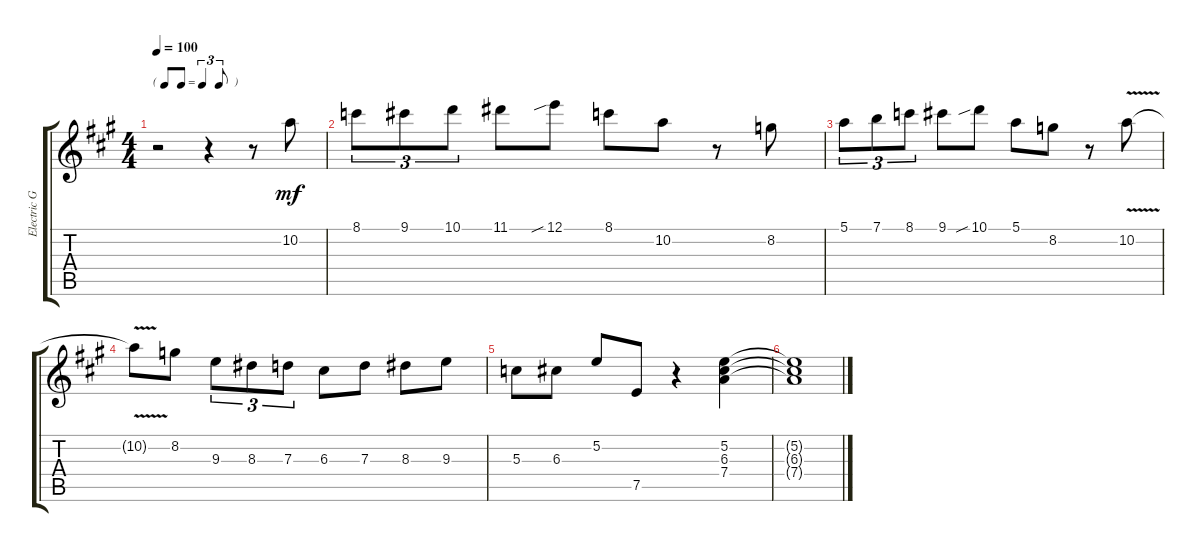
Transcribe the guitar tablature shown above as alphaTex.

\track ("Electric Guitar" "Electric G") {instrument electricguitarclean}
\staff {score tabs}
\tuning (E4 B3 G3 D3 A2 E2) {hide}
\ts (4 4)
\tf triplet8th
\tempo 100
\clef g2
\ks a
r.2{dy mf instrument electricguitarclean} r.4 r.8 10.2.8 |
8.1.8{tu (3 2)} 9.1.8{tu (3 2)} 10.1.8{tu (3 2)} 11.1.8 12.1{sib}.8 8.1.8 10.2.8 r.8 8.2.8 |
5.1.8{tu (3 2)} 7.1.8{tu (3 2)} 8.1.8{tu (3 2)} 9.1.8 10.1{sib}.8 5.1.8 8.2.8 r.8 10.2{v}.8 |
10.2{t}.8 8.2.8 9.3.8{tu (3 2)} 8.3.8{tu (3 2)} 7.3.8{tu (3 2)} 6.3.8 7.3.8 8.3.8 9.3.8 |
5.3.8 6.3.8 5.2.8 7.5.8 r.4 (5.2 6.3 7.4).4 |
(5.2{t} 6.3{t} 7.4{t}).1
